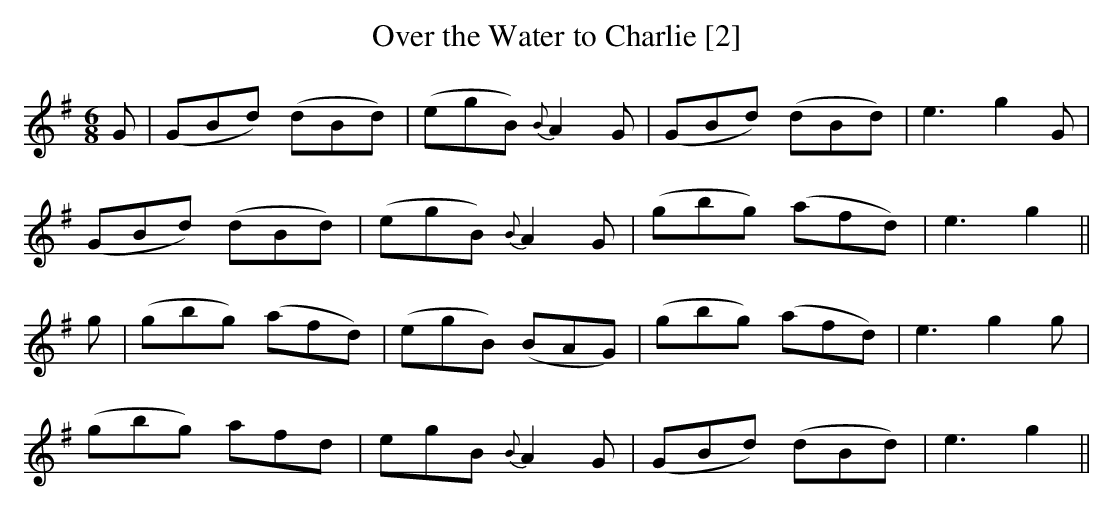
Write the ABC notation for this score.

X:1
T:Over the Water to Charlie [2]
M:6/8
L:1/8
K:G
G|(GBd) (dBd)|(egB) {B}A2G|(GBd) (dBd)|e3 g2G|
(GBd) (dBd)|(egB) {B}A2G|(gbg) (afd)|e3g2||
g|(gbg) (afd)|(egB) (BAG) |(gbg) (afd)|e3 g2g|
(gbg) afd|egB {B}A2G|(GBd) (dBd)|e3 g2||
